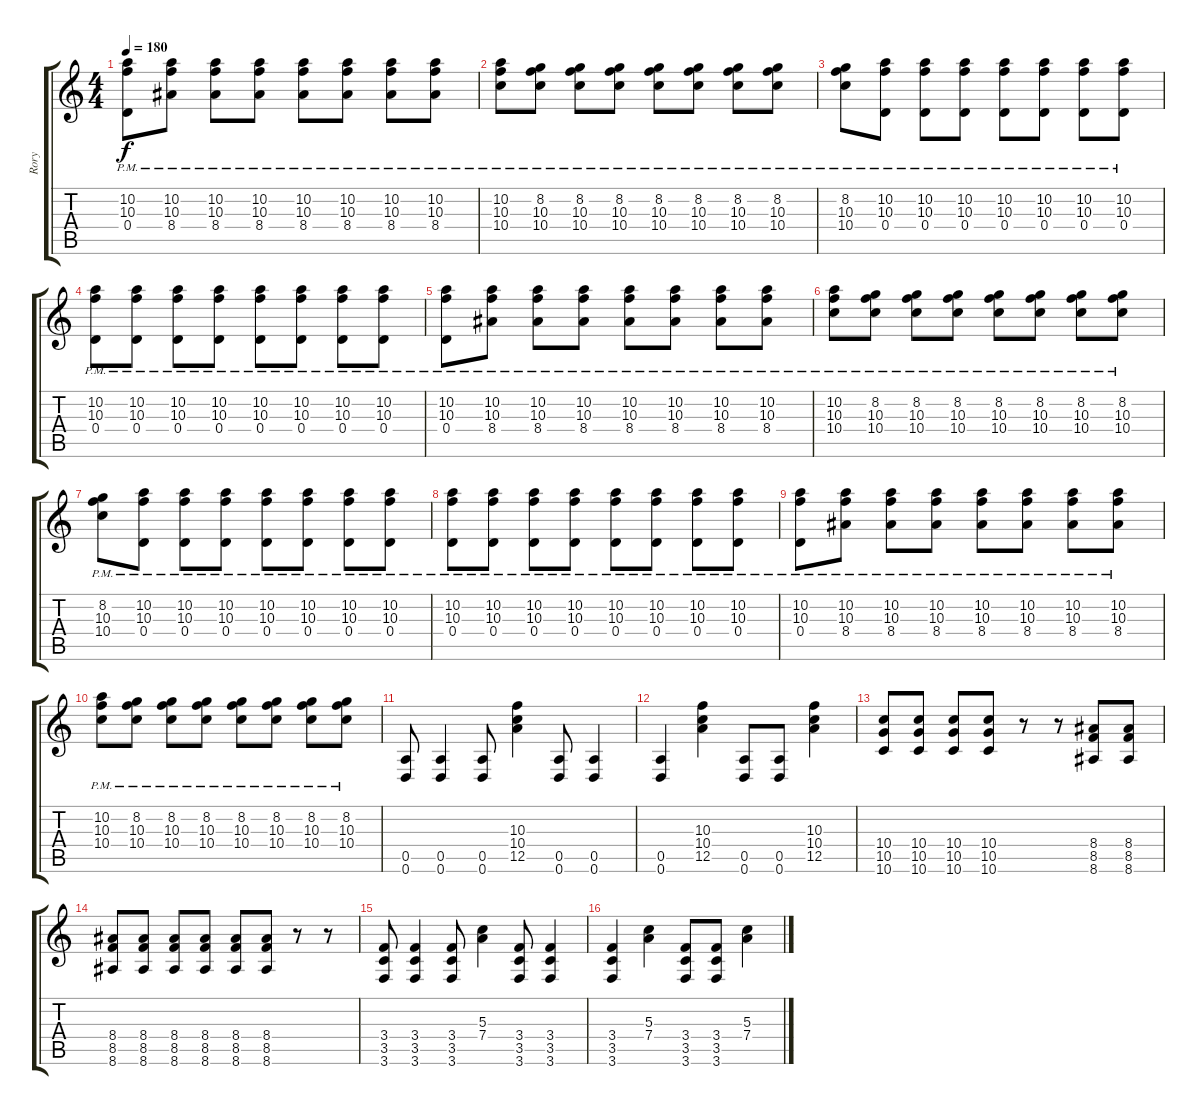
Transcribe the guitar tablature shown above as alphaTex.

\track ("Rory" "Rory") {instrument distortionguitar}
\staff {score tabs}
\tuning (E4 B3 G3 D3 A2 D2) {hide}
\ts (4 4)
\tempo 180
\clef g2
\ks c
(10.2{pm} 10.3{pm} 0.4{pm}).8{dy f} (10.2{pm} 10.3{pm} 8.4{pm}).8 (10.2{pm} 10.3{pm} 8.4{pm}).8 (10.2{pm} 10.3{pm} 8.4{pm}).8 (10.2{pm} 10.3{pm} 8.4{pm}).8 (10.2{pm} 10.3{pm} 8.4{pm}).8 (10.2{pm} 10.3{pm} 8.4{pm}).8 (10.2{pm} 10.3{pm} 8.4{pm}).8 |
(10.2{pm} 10.3{pm} 10.4{pm}).8 (8.2{pm} 10.3{pm} 10.4{pm}).8 (8.2{pm} 10.3{pm} 10.4{pm}).8 (8.2{pm} 10.3{pm} 10.4{pm}).8 (8.2{pm} 10.3{pm} 10.4{pm}).8 (8.2{pm} 10.3{pm} 10.4{pm}).8 (8.2{pm} 10.3{pm} 10.4{pm}).8 (8.2{pm} 10.3{pm} 10.4{pm}).8 |
(8.2{pm} 10.3{pm} 10.4{pm}).8 (10.2{pm} 10.3{pm} 0.4{pm}).8 (10.2{pm} 10.3{pm} 0.4{pm}).8 (10.2{pm} 10.3{pm} 0.4{pm}).8 (10.2{pm} 10.3{pm} 0.4{pm}).8 (10.2{pm} 10.3{pm} 0.4{pm}).8 (10.2{pm} 10.3{pm} 0.4{pm}).8 (10.2{pm} 10.3{pm} 0.4{pm}).8 |
(10.2{pm} 10.3{pm} 0.4{pm}).8 (10.2{pm} 10.3{pm} 0.4{pm}).8 (10.2{pm} 10.3{pm} 0.4{pm}).8 (10.2{pm} 10.3{pm} 0.4{pm}).8 (10.2{pm} 10.3{pm} 0.4{pm}).8 (10.2{pm} 10.3{pm} 0.4{pm}).8 (10.2{pm} 10.3{pm} 0.4{pm}).8 (10.2{pm} 10.3{pm} 0.4{pm}).8 |
(10.2{pm} 10.3{pm} 0.4{pm}).8 (10.2{pm} 10.3{pm} 8.4{pm}).8 (10.2{pm} 10.3{pm} 8.4{pm}).8 (10.2{pm} 10.3{pm} 8.4{pm}).8 (10.2{pm} 10.3{pm} 8.4{pm}).8 (10.2{pm} 10.3{pm} 8.4{pm}).8 (10.2{pm} 10.3{pm} 8.4{pm}).8 (10.2{pm} 10.3{pm} 8.4{pm}).8 |
(10.2{pm} 10.3{pm} 10.4{pm}).8 (8.2{pm} 10.3{pm} 10.4{pm}).8 (8.2{pm} 10.3{pm} 10.4{pm}).8 (8.2{pm} 10.3{pm} 10.4{pm}).8 (8.2{pm} 10.3{pm} 10.4{pm}).8 (8.2{pm} 10.3{pm} 10.4{pm}).8 (8.2{pm} 10.3{pm} 10.4{pm}).8 (8.2{pm} 10.3{pm} 10.4{pm}).8 |
(8.2{pm} 10.3{pm} 10.4{pm}).8 (10.2{pm} 10.3{pm} 0.4{pm}).8 (10.2{pm} 10.3{pm} 0.4{pm}).8 (10.2{pm} 10.3{pm} 0.4{pm}).8 (10.2{pm} 10.3{pm} 0.4{pm}).8 (10.2{pm} 10.3{pm} 0.4{pm}).8 (10.2{pm} 10.3{pm} 0.4{pm}).8 (10.2{pm} 10.3{pm} 0.4{pm}).8 |
(10.2{pm} 10.3{pm} 0.4{pm}).8 (10.2{pm} 10.3{pm} 0.4{pm}).8 (10.2{pm} 10.3{pm} 0.4{pm}).8 (10.2{pm} 10.3{pm} 0.4{pm}).8 (10.2{pm} 10.3{pm} 0.4{pm}).8 (10.2{pm} 10.3{pm} 0.4{pm}).8 (10.2{pm} 10.3{pm} 0.4{pm}).8 (10.2{pm} 10.3{pm} 0.4{pm}).8 |
(10.2{pm} 10.3{pm} 0.4{pm}).8 (10.2{pm} 10.3{pm} 8.4{pm}).8 (10.2{pm} 10.3{pm} 8.4{pm}).8 (10.2{pm} 10.3{pm} 8.4{pm}).8 (10.2{pm} 10.3{pm} 8.4{pm}).8 (10.2{pm} 10.3{pm} 8.4{pm}).8 (10.2{pm} 10.3{pm} 8.4{pm}).8 (10.2{pm} 10.3{pm} 8.4{pm}).8 |
(10.2{pm} 10.3{pm} 10.4{pm}).8 (8.2{pm} 10.3{pm} 10.4{pm}).8 (8.2{pm} 10.3{pm} 10.4{pm}).8 (8.2{pm} 10.3{pm} 10.4{pm}).8 (8.2{pm} 10.3{pm} 10.4{pm}).8 (8.2{pm} 10.3{pm} 10.4{pm}).8 (8.2{pm} 10.3{pm} 10.4{pm}).8 (8.2{pm} 10.3{pm} 10.4{pm}).8 |
(0.5 0.6).8 (0.5 0.6).4 (0.5 0.6).8 (10.3 10.4 12.5).4 (0.5 0.6).8 (0.5 0.6).4 |
(0.5 0.6).4 (10.3 10.4 12.5).4 (0.5 0.6).8 (0.5 0.6).8 (10.3 10.4 12.5).4 |
(10.4 10.5 10.6).8 (10.4 10.5 10.6).8 (10.4 10.5 10.6).8 (10.4 10.5 10.6).8 r.8 r.8 (8.4 8.5 8.6).8 (8.4 8.5 8.6).8 |
(8.4 8.5 8.6).8 (8.4 8.5 8.6).8 (8.4 8.5 8.6).8 (8.4 8.5 8.6).8 (8.4 8.5 8.6).8 (8.4 8.5 8.6).8 r.8 r.8 |
(3.4 3.5 3.6).8 (3.4 3.5 3.6).4 (3.4 3.5 3.6).8 (5.3 7.4).4 (3.4 3.5 3.6).8 (3.4 3.5 3.6).4 |
(3.4 3.5 3.6).4 (5.3 7.4).4 (3.4 3.5 3.6).8 (3.4 3.5 3.6).8 (5.3 7.4).4
